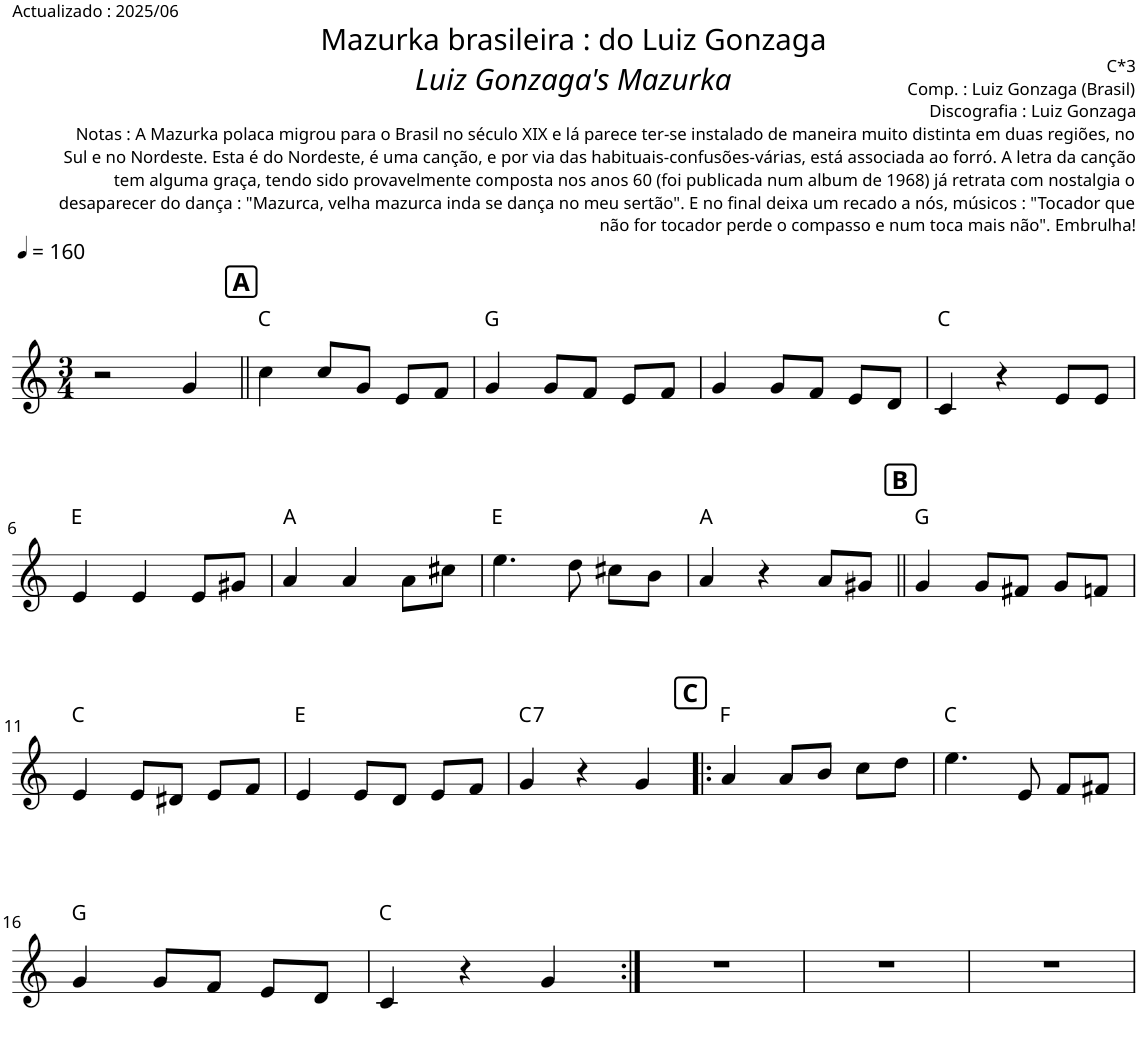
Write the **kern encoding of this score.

**kern	**harte
*part1	*part1
*staff1	*
*I"Piano	*
*I'Pno.	*
*clefG2	*
*k[]	*
*M3/4	*
*MM160	*
=1	=1
2r	.
4g/	.
!!LO:REH:place=s1:a:B:cj:fs=12:t=A
=2||	=2||
4cc\	C:maj
8cc/L	.
8g/J	.
8e/L	.
8f/J	.
=3	=3
4g/	G:maj
8g/L	.
8f/J	.
8e/L	.
8f/J	.
=4	=4
4g/	.
8g/L	.
8f/J	.
8e/L	.
8d/J	.
=5	=5
4c/	C:maj
4r	.
8e/L	.
8e/J	.
!!LO:LB:g=z
=6	=6
4e/	E:maj
4e/	.
8e/L	.
8g#X/J	.
=7	=7
4a/	A:maj
4a/	.
8a\L	.
8cc#X\J	.
=8	=8
4.ee\	E:maj
8dd\	.
8cc#X\L	.
8b\J	.
=9	=9
4a/	A:maj
4r	.
8a/L	.
8g#X/J	.
!!LO:REH:place=s1:a:B:cj:fs=12:t=B
=10||	=10||
4g/	G:maj
8g/L	.
8f#X/J	.
8g/L	.
8fn/J	.
!!LO:LB:g=z
=11	=11
4e/	C:maj
8e/L	.
8d#X/J	.
8e/L	.
8f/J	.
=12	=12
4e/	E:maj
8e/L	.
8d/J	.
8e/L	.
8f/J	.
=13	=13
!	!LO:H:kt=7
4g/	C:7
4r	.
4g/	.
!!LO:REH:place=s1:a:B:cj:fs=12:t=C
=14!|:	=14!|:
4a/	F:maj
8a/L	.
8b/J	.
8cc\L	.
8dd\J	.
=15	=15
4.ee\	C:maj
8e/	.
8f/L	.
8f#X/J	.
!!LO:LB:g=z
=16	=16
4g/	G:maj
8g/L	.
8f/J	.
8e/L	.
8d/J	.
=17	=17
4c/	C:maj
4r	.
4g/	.
=18:|!	=18:|!
2.r	.
=19	=19
2.r	.
=20	=20
2.r	.
=	=
*-	*-
